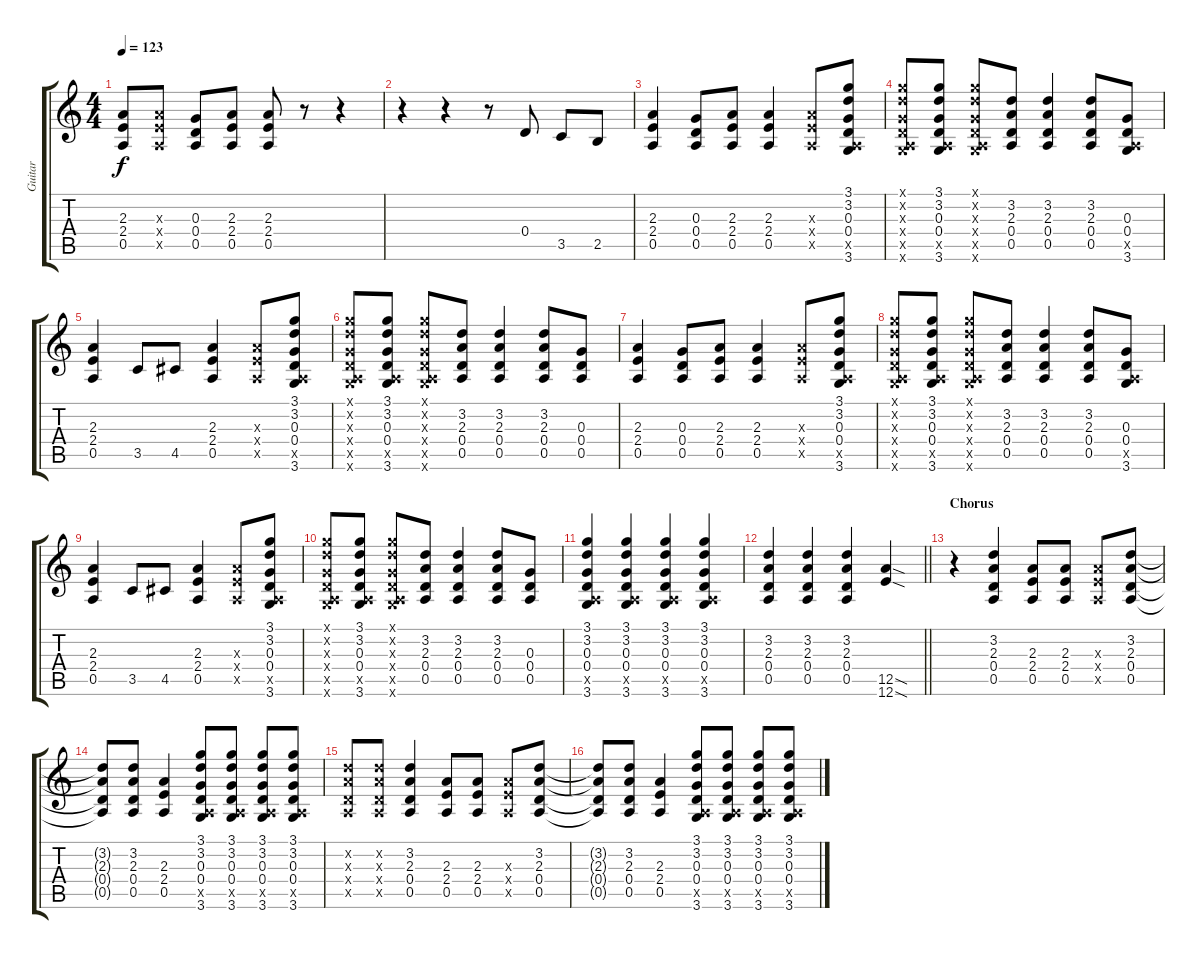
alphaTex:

\track ("Guitar" "Guitar") {instrument distortionguitar}
\staff {score tabs}
\tuning (E4 B3 G3 D3 A2 E2) {hide}
\ts (4 4)
\tempo 123
\clef g2
\ks c
(2.3 2.4 0.5).8{dy f} (2.3{x} 2.4{x} 0.5{x}).8 (0.3 0.4 0.5).8 (2.3 2.4 0.5).8 (2.3 2.4 0.5).8 r.8 r.4 |
r.4 r.4 r.8 0.4.8 3.5.8 2.5.8 |
(2.3 2.4 0.5).4 (0.3 0.4 0.5).8 (2.3 2.4 0.5).8 (2.3 2.4 0.5).4 (2.3{x} 2.4{x} 0.5{x}).8 (3.1 3.2 0.3 0.4 0.5{x} 3.6).8 |
(3.1{x} 3.2{x} 0.3{x} 0.4{x} 0.5{x} 3.6{x}).8 (3.1 3.2 0.3 0.4 0.5{x} 3.6).8 (3.1{x} 3.2{x} 0.3{x} 0.4{x} 0.5{x} 3.6{x}).8 (3.2 2.3 0.4 0.5).8 (3.2 2.3 0.4 0.5).4 (3.2 2.3 0.4 0.5).8 (0.3 0.4 0.5{x} 3.6).8 |
(2.3 2.4 0.5).4 3.5.8 4.5.8 (2.3 2.4 0.5).4 (2.3{x} 2.4{x} 0.5{x}).8 (3.1 3.2 0.3 0.4 0.5{x} 3.6).8 |
(3.1{x} 3.2{x} 0.3{x} 0.4{x} 0.5{x} 3.6{x}).8 (3.1 3.2 0.3 0.4 0.5{x} 3.6).8 (3.1{x} 3.2{x} 0.3{x} 0.4{x} 0.5{x} 3.6{x}).8 (3.2 2.3 0.4 0.5).8 (3.2 2.3 0.4 0.5).4 (3.2 2.3 0.4 0.5).8 (0.3 0.4 0.5).8 |
(2.3 2.4 0.5).4 (0.3 0.4 0.5).8 (2.3 2.4 0.5).8 (2.3 2.4 0.5).4 (2.3{x} 2.4{x} 0.5{x}).8 (3.1 3.2 0.3 0.4 0.5{x} 3.6).8 |
(3.1{x} 3.2{x} 0.3{x} 0.4{x} 0.5{x} 3.6{x}).8 (3.1 3.2 0.3 0.4 0.5{x} 3.6).8 (3.1{x} 3.2{x} 0.3{x} 0.4{x} 0.5{x} 3.6{x}).8 (3.2 2.3 0.4 0.5).8 (3.2 2.3 0.4 0.5).4 (3.2 2.3 0.4 0.5).8 (0.3 0.4 0.5{x} 3.6).8 |
(2.3 2.4 0.5).4 3.5.8 4.5.8 (2.3 2.4 0.5).4 (2.3{x} 2.4{x} 0.5{x}).8 (3.1 3.2 0.3 0.4 0.5{x} 3.6).8 |
(3.1{x} 3.2{x} 0.3{x} 0.4{x} 0.5{x} 3.6{x}).8 (3.1 3.2 0.3 0.4 0.5{x} 3.6).8 (3.1{x} 3.2{x} 0.3{x} 0.4{x} 0.5{x} 3.6{x}).8 (3.2 2.3 0.4 0.5).8 (3.2 2.3 0.4 0.5).4 (3.2 2.3 0.4 0.5).8 (0.3 0.4 0.5).8 |
(3.1 3.2 0.3 0.4 0.5{x} 3.6).4 (3.1 3.2 0.3 0.4 0.5{x} 3.6).4 (3.1 3.2 0.3 0.4 0.5{x} 3.6).4 (3.1 3.2 0.3 0.4 0.5{x} 3.6).4 |
\barLineRight lightlight
(3.2 2.3 0.4 0.5).4 (3.2 2.3 0.4 0.5).4 (3.2 2.3 0.4 0.5).4 (12.5{sod} 12.6{sod}).4 |
\section ("" "Chorus")
r.4 (3.2 2.3 0.4 0.5).4 (2.3 2.4 0.5).8 (2.3 2.4 0.5).8 (2.3{x} 2.4{x} 0.5{x}).8 (3.2 2.3 0.4 0.5).8 |
(3.2{t} 2.3{t} 0.4{t} 0.5{t}).8 (3.2 2.3 0.4 0.5).8 (2.3 2.4 0.5).4 (3.1 3.2 0.3 0.4 0.5{x} 3.6).8 (3.1 3.2 0.3 0.4 0.5{x} 3.6).8 (3.1 3.2 0.3 0.4 0.5{x} 3.6).8 (3.1 3.2 0.3 0.4 0.5{x} 3.6).8 |
(3.2{x} 2.3{x} 0.4{x} 0.5{x}).8 (3.2{x} 2.3{x} 0.4{x} 0.5{x}).8 (3.2 2.3 0.4 0.5).4 (2.3 2.4 0.5).8 (2.3 2.4 0.5).8 (2.3{x} 2.4{x} 0.5{x}).8 (3.2 2.3 0.4 0.5).8 |
(3.2{t} 2.3{t} 0.4{t} 0.5{t}).8 (3.2 2.3 0.4 0.5).8 (2.3 2.4 0.5).4 (3.1 3.2 0.3 0.4 0.5{x} 3.6).8 (3.1 3.2 0.3 0.4 0.5{x} 3.6).8 (3.1 3.2 0.3 0.4 0.5{x} 3.6).8 (3.1 3.2 0.3 0.4 0.5{x} 3.6).8
